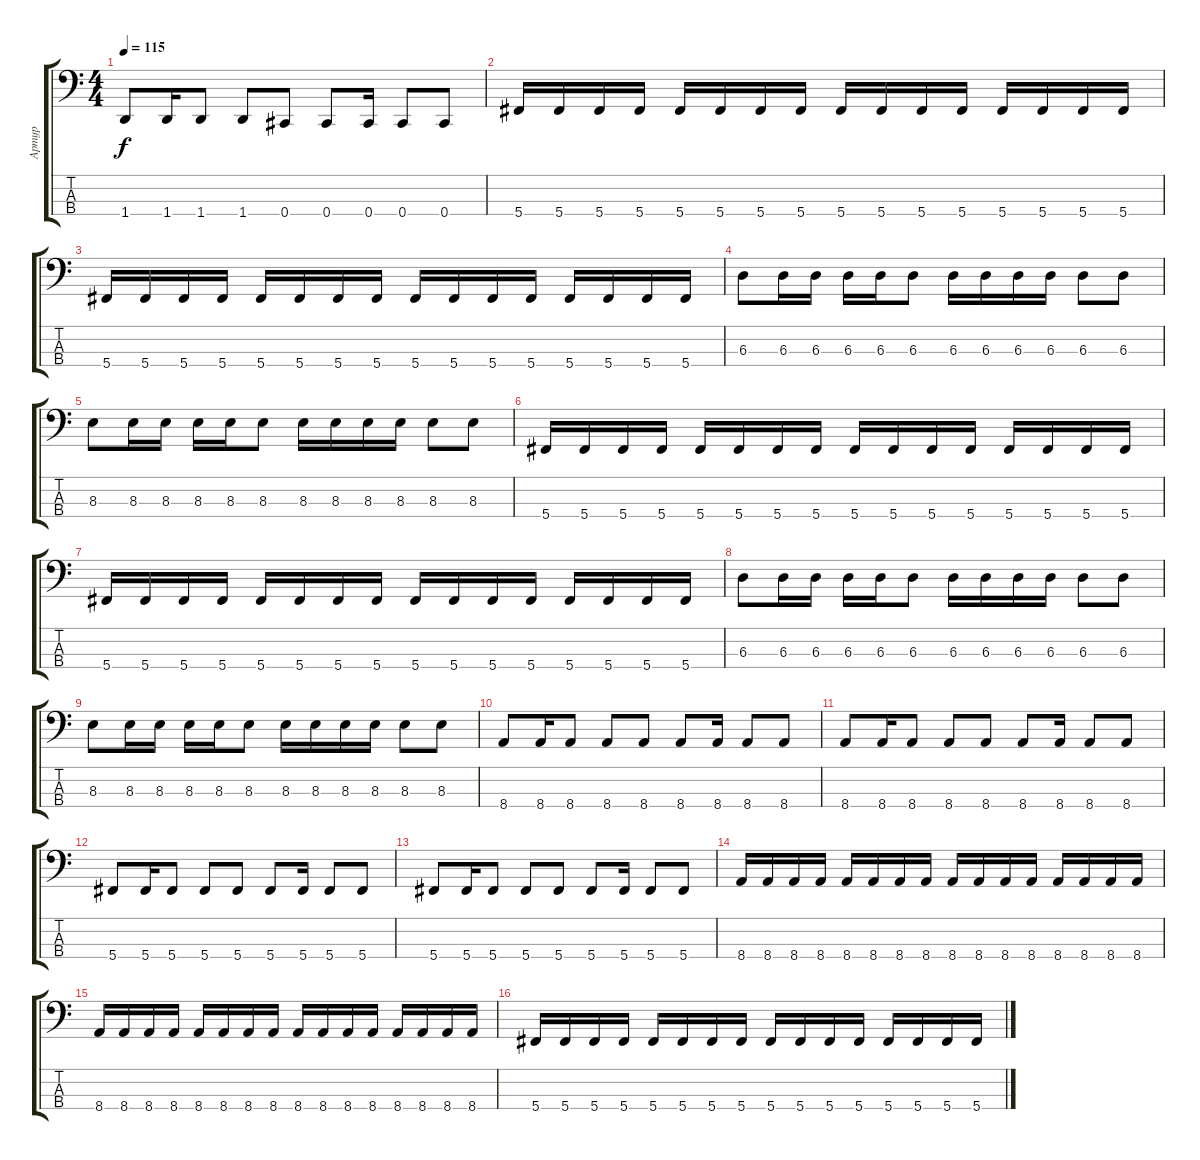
\track ("Артур" "Артур") {instrument slapbass1}
\staff {score tabs}
\tuning (Gb2 Db2 Ab1 Db1) {hide}
\ts (4 4)
\tempo 115
\clef f4
\ks c
1.4.8{dy f} 1.4.16 1.4.8 1.4.8 0.4.8 0.4.8 0.4.16 0.4.8 0.4.8 |
5.4.16{instrument electricbassfinger} 5.4.16 5.4.16 5.4.16 5.4.16 5.4.16 5.4.16 5.4.16 5.4.16 5.4.16 5.4.16 5.4.16 5.4.16 5.4.16 5.4.16 5.4.16 |
5.4.16{instrument electricbassfinger} 5.4.16 5.4.16 5.4.16 5.4.16 5.4.16 5.4.16 5.4.16 5.4.16 5.4.16 5.4.16 5.4.16 5.4.16 5.4.16 5.4.16 5.4.16 |
6.3.8 6.3.16 6.3.16 6.3.16 6.3.16 6.3.8 6.3.16 6.3.16 6.3.16 6.3.16 6.3.8 6.3.8 |
8.3.8 8.3.16 8.3.16 8.3.16 8.3.16 8.3.8 8.3.16 8.3.16 8.3.16 8.3.16 8.3.8 8.3.8 |
5.4.16{instrument electricbassfinger} 5.4.16 5.4.16 5.4.16 5.4.16 5.4.16 5.4.16 5.4.16 5.4.16 5.4.16 5.4.16 5.4.16 5.4.16 5.4.16 5.4.16 5.4.16 |
5.4.16{instrument electricbassfinger} 5.4.16 5.4.16 5.4.16 5.4.16 5.4.16 5.4.16 5.4.16 5.4.16 5.4.16 5.4.16 5.4.16 5.4.16 5.4.16 5.4.16 5.4.16 |
6.3.8 6.3.16 6.3.16 6.3.16 6.3.16 6.3.8 6.3.16 6.3.16 6.3.16 6.3.16 6.3.8 6.3.8 |
8.3.8 8.3.16 8.3.16 8.3.16 8.3.16 8.3.8 8.3.16 8.3.16 8.3.16 8.3.16 8.3.8 8.3.8 |
8.4.8 8.4.16 8.4.8 8.4.8 8.4.8 8.4.8 8.4.16 8.4.8 8.4.8 |
8.4.8 8.4.16 8.4.8 8.4.8 8.4.8 8.4.8 8.4.16 8.4.8 8.4.8 |
5.4.8 5.4.16 5.4.8 5.4.8 5.4.8 5.4.8 5.4.16 5.4.8 5.4.8 |
5.4.8 5.4.16 5.4.8 5.4.8 5.4.8 5.4.8 5.4.16 5.4.8 5.4.8 |
8.4.16 8.4.16 8.4.16 8.4.16 8.4.16 8.4.16 8.4.16 8.4.16 8.4.16 8.4.16 8.4.16 8.4.16 8.4.16 8.4.16 8.4.16 8.4.16 |
8.4.16 8.4.16 8.4.16 8.4.16 8.4.16 8.4.16 8.4.16 8.4.16 8.4.16 8.4.16 8.4.16 8.4.16 8.4.16 8.4.16 8.4.16 8.4.16 |
5.4.16 5.4.16 5.4.16 5.4.16 5.4.16 5.4.16 5.4.16 5.4.16 5.4.16 5.4.16 5.4.16 5.4.16 5.4.16 5.4.16 5.4.16 5.4.16
